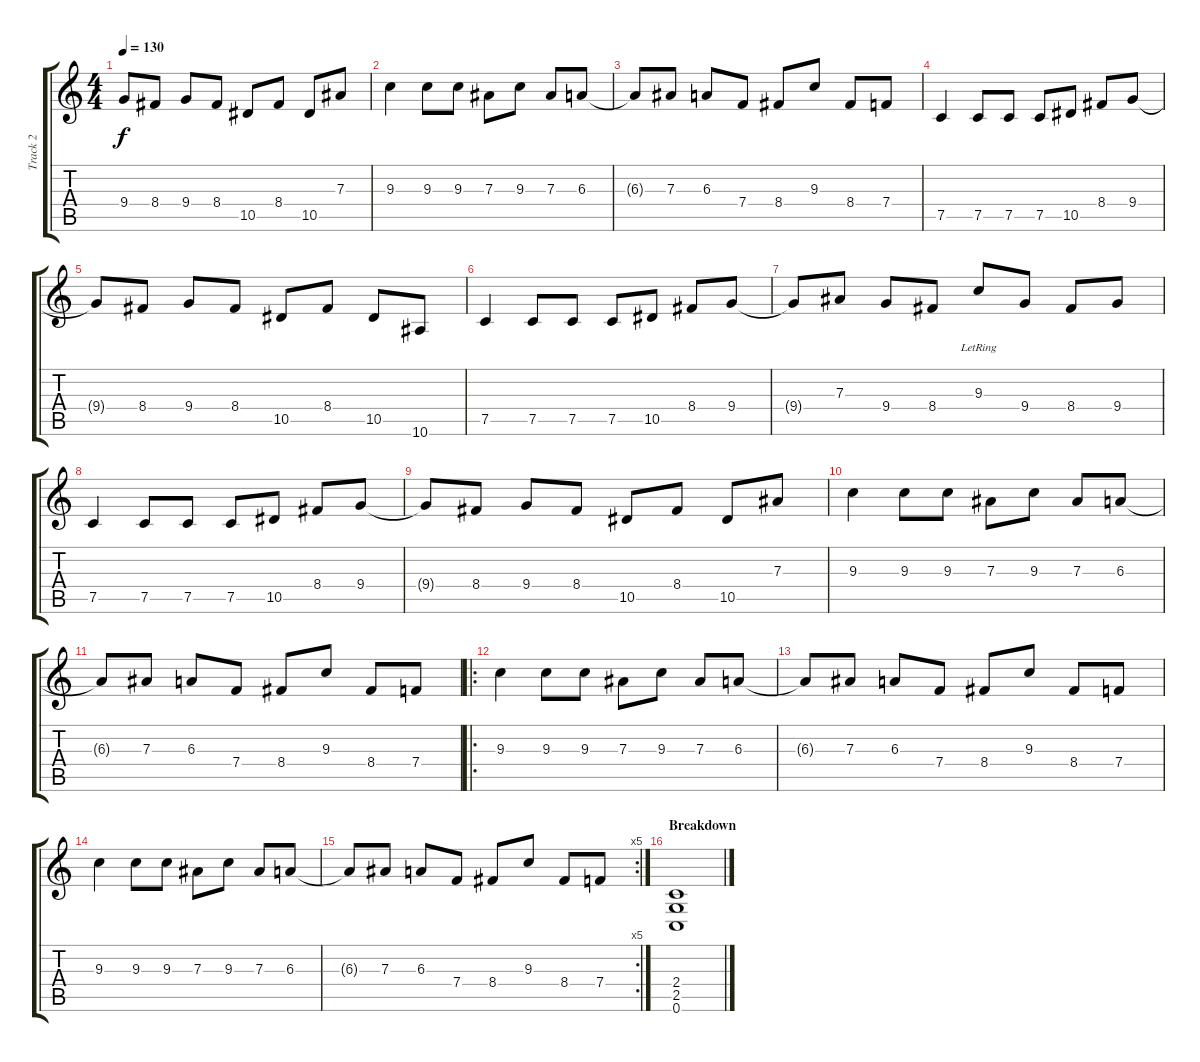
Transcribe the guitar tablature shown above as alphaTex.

\track ("Track 2" "Track 2") {instrument distortionguitar}
\staff {score tabs}
\tuning (C4 G3 Eb3 Bb2 F2 C2) {hide}
\ts (4 4)
\tempo 130
\clef g2
\ks c
9.4{t}.8{dy f} 8.4.8 9.4.8 8.4.8 10.5.8 8.4.8 10.5.8 7.3.8 |
9.3.4 9.3.8 9.3.8 7.3.8 9.3.8 7.3.8 6.3.8 |
6.3{t}.8 7.3.8 6.3.8 7.4.8 8.4.8 9.3.8 8.4.8 7.4.8 |
7.5.4 7.5.8 7.5.8 7.5.8 10.5.8 8.4.8 9.4.8 |
9.4{t}.8 8.4.8 9.4.8 8.4.8 10.5.8 8.4.8 10.5.8 10.6.8 |
7.5.4 7.5.8 7.5.8 7.5.8 10.5.8 8.4.8 9.4.8 |
9.4{t}.8 7.3.8 9.4.8 8.4.8 9.3{lr}.8 9.4.8 8.4.8 9.4.8 |
7.5.4 7.5.8 7.5.8 7.5.8 10.5.8 8.4.8 9.4.8 |
9.4{t}.8 8.4.8 9.4.8 8.4.8 10.5.8 8.4.8 10.5.8 7.3.8 |
9.3.4 9.3.8 9.3.8 7.3.8 9.3.8 7.3.8 6.3.8 |
6.3{t}.8 7.3.8 6.3.8 7.4.8 8.4.8 9.3.8 8.4.8 7.4.8 |
\ro
9.3.4 9.3.8 9.3.8 7.3.8 9.3.8 7.3.8 6.3.8 |
6.3{t}.8 7.3.8 6.3.8 7.4.8 8.4.8 9.3.8 8.4.8 7.4.8 |
9.3.4 9.3.8 9.3.8 7.3.8 9.3.8 7.3.8 6.3.8 |
\rc 5
6.3{t}.8 7.3.8 6.3.8 7.4.8 8.4.8 9.3.8 8.4.8 7.4.8 |
\section ("" "Breakdown")
(2.4 2.5 0.6).1
